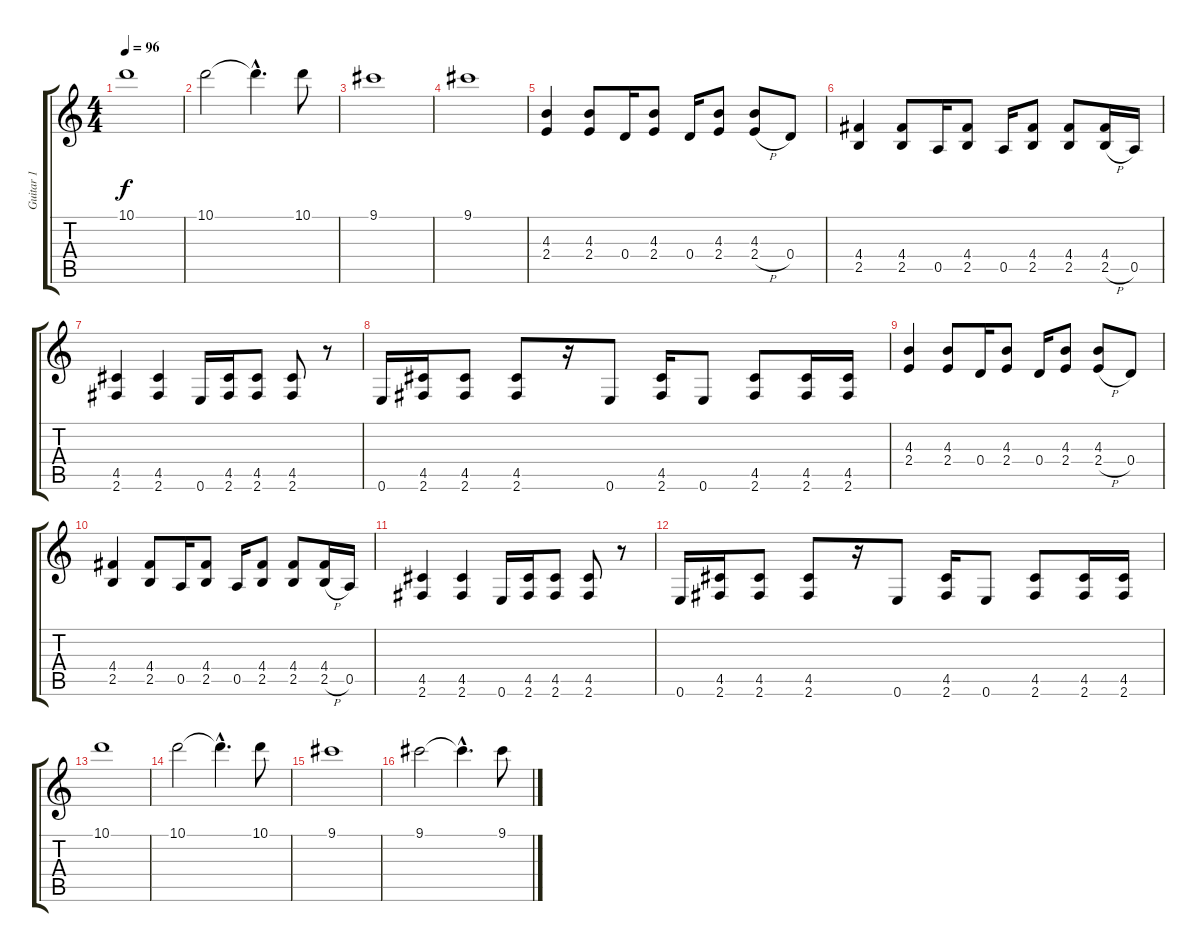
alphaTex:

\track ("Guitar 1" "Guitar 1") {instrument distortionguitar}
\staff {score tabs}
\tuning (E4 B3 G3 D3 A2 E2) {hide}
\ts (4 4)
\tempo 96
\clef g2
\ks c
10.1.1{dy f} |
10.1.2 10.1{hac t}.4{d} 10.1.8 |
9.1.1 |
9.1.1 |
(4.3 2.4).4 (4.3 2.4).8 0.4.16 (4.3 2.4).8 0.4.16 (4.3 2.4).8 (4.3 2.4{h}).8 0.4.8 |
(4.4 2.5).4 (4.4 2.5).8 0.5.16 (4.4 2.5).8 0.5.16 (4.4 2.5).8 (4.4 2.5).8 (4.4 2.5{h}).16 0.5.16 |
(4.5 2.6).4 (4.5 2.6).4 0.6.16 (4.5 2.6).16 (4.5 2.6).8 (4.5 2.6).8 r.8 |
0.6.16 (4.5 2.6).16 (4.5 2.6).8 (4.5 2.6).8 r.16 0.6.8 (4.5 2.6).16 0.6.8 (4.5 2.6).8 (4.5 2.6).16 (4.5 2.6).16 |
(4.3 2.4).4 (4.3 2.4).8 0.4.16 (4.3 2.4).8 0.4.16 (4.3 2.4).8 (4.3 2.4{h}).8 0.4.8 |
(4.4 2.5).4 (4.4 2.5).8 0.5.16 (4.4 2.5).8 0.5.16 (4.4 2.5).8 (4.4 2.5).8 (4.4 2.5{h}).16 0.5.16 |
(4.5 2.6).4 (4.5 2.6).4 0.6.16 (4.5 2.6).16 (4.5 2.6).8 (4.5 2.6).8 r.8 |
0.6.16 (4.5 2.6).16 (4.5 2.6).8 (4.5 2.6).8 r.16 0.6.8 (4.5 2.6).16 0.6.8 (4.5 2.6).8 (4.5 2.6).16 (4.5 2.6).16 |
10.1.1 |
10.1.2 10.1{hac t}.4{d} 10.1.8 |
9.1.1 |
9.1.2 9.1{hac t}.4{d} 9.1.8
